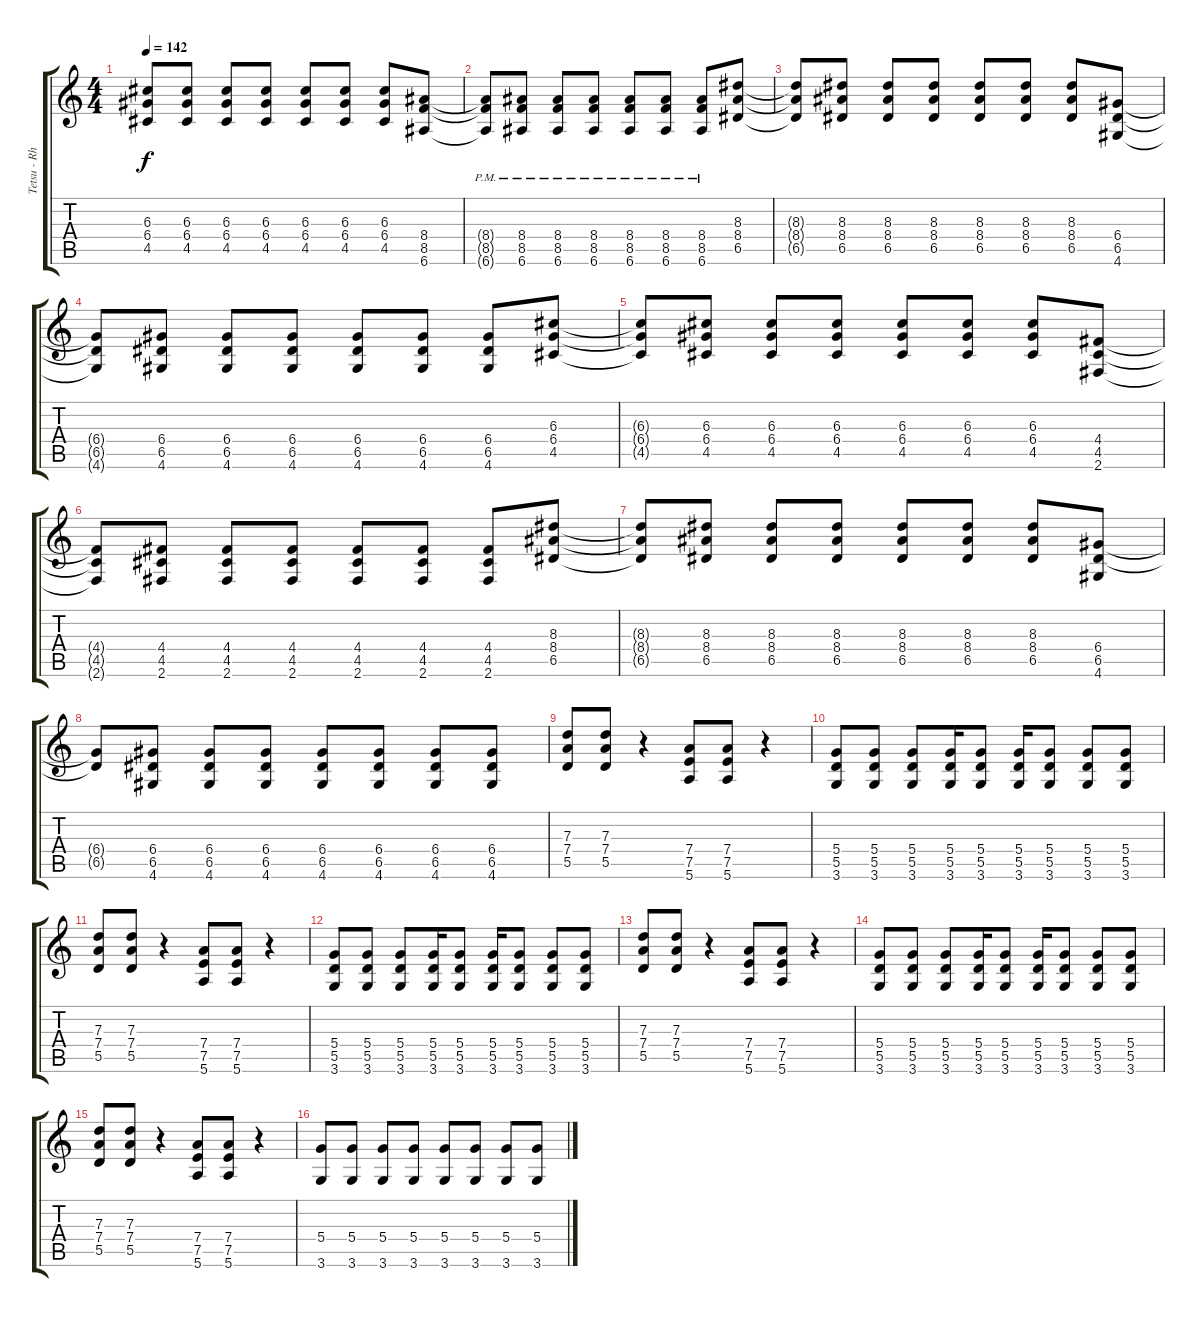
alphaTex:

\track ("Tetsu - Rhythm Guitar" "Tetsu - Rh") {instrument distortionguitar}
\staff {score tabs}
\tuning (E4 B3 G3 D3 A2 E2) {hide}
\ts (4 4)
\tempo 142
\clef g2
\ks c
(6.3{t} 6.4{t} 4.5{t}).8{dy f} (6.3 6.4 4.5).8 (6.3 6.4 4.5).8 (6.3 6.4 4.5).8 (6.3 6.4 4.5).8 (6.3 6.4 4.5).8 (6.3 6.4 4.5).8 (8.4 8.5 6.6).8 |
(8.4{pm t} 8.5{pm t} 6.6{pm t}).8 (8.4{pm} 8.5{pm} 6.6{pm}).8 (8.4{pm} 8.5{pm} 6.6{pm}).8 (8.4{pm} 8.5{pm} 6.6{pm}).8 (8.4{pm} 8.5{pm} 6.6{pm}).8 (8.4{pm} 8.5{pm} 6.6{pm}).8 (8.4{pm} 8.5{pm} 6.6{pm}).8 (8.3 8.4 6.5).8 |
(8.3{t} 8.4{t} 6.5{t}).8 (8.3 8.4 6.5).8 (8.3 8.4 6.5).8 (8.3 8.4 6.5).8 (8.3 8.4 6.5).8 (8.3 8.4 6.5).8 (8.3 8.4 6.5).8 (6.4 6.5 4.6).8 |
(6.4{t} 6.5{t} 4.6{t}).8 (6.4 6.5 4.6).8 (6.4 6.5 4.6).8 (6.4 6.5 4.6).8 (6.4 6.5 4.6).8 (6.4 6.5 4.6).8 (6.4 6.5 4.6).8 (6.3 6.4 4.5).8 |
(6.3{t} 6.4{t} 4.5{t}).8 (6.3 6.4 4.5).8 (6.3 6.4 4.5).8 (6.3 6.4 4.5).8 (6.3 6.4 4.5).8 (6.3 6.4 4.5).8 (6.3 6.4 4.5).8 (4.4 4.5 2.6).8 |
(4.4{t} 4.5{t} 2.6{t}).8 (4.4 4.5 2.6).8 (4.4 4.5 2.6).8 (4.4 4.5 2.6).8 (4.4 4.5 2.6).8 (4.4 4.5 2.6).8 (4.4 4.5 2.6).8 (8.3 8.4 6.5).8 |
(8.3{t} 8.4{t} 6.5{t}).8 (8.3 8.4 6.5).8 (8.3 8.4 6.5).8 (8.3 8.4 6.5).8 (8.3 8.4 6.5).8 (8.3 8.4 6.5).8 (8.3 8.4 6.5).8 (6.4 6.5 4.6).8 |
(6.4{t} 6.5{t}).8 (6.4 6.5 4.6).8 (6.4 6.5 4.6).8 (6.4 6.5 4.6).8 (6.4 6.5 4.6).8 (6.4 6.5 4.6).8 (6.4 6.5 4.6).8 (6.4 6.5 4.6).8 |
(7.3 7.4 5.5).8 (7.3 7.4 5.5).8 r.4 (7.4 7.5 5.6).8 (7.4 7.5 5.6).8 r.4 |
(5.4 5.5 3.6).8 (5.4 5.5 3.6).8 (5.4 5.5 3.6).8 (5.4 5.5 3.6).16 (5.4 5.5 3.6).8 (5.4 5.5 3.6).16 (5.4 5.5 3.6).8 (5.4 5.5 3.6).8 (5.4 5.5 3.6).8 |
(7.3 7.4 5.5).8 (7.3 7.4 5.5).8 r.4 (7.4 7.5 5.6).8 (7.4 7.5 5.6).8 r.4 |
(5.4 5.5 3.6).8 (5.4 5.5 3.6).8 (5.4 5.5 3.6).8 (5.4 5.5 3.6).16 (5.4 5.5 3.6).8 (5.4 5.5 3.6).16 (5.4 5.5 3.6).8 (5.4 5.5 3.6).8 (5.4 5.5 3.6).8 |
(7.3 7.4 5.5).8 (7.3 7.4 5.5).8 r.4 (7.4 7.5 5.6).8 (7.4 7.5 5.6).8 r.4 |
(5.4 5.5 3.6).8 (5.4 5.5 3.6).8 (5.4 5.5 3.6).8 (5.4 5.5 3.6).16 (5.4 5.5 3.6).8 (5.4 5.5 3.6).16 (5.4 5.5 3.6).8 (5.4 5.5 3.6).8 (5.4 5.5 3.6).8 |
(7.3 7.4 5.5).8 (7.3 7.4 5.5).8 r.4 (7.4 7.5 5.6).8 (7.4 7.5 5.6).8 r.4 |
(5.4 3.6).8 (5.4 3.6).8 (5.4 3.6).8 (5.4 3.6).8 (5.4 3.6).8 (5.4 3.6).8 (5.4 3.6).8 (5.4 3.6).8
